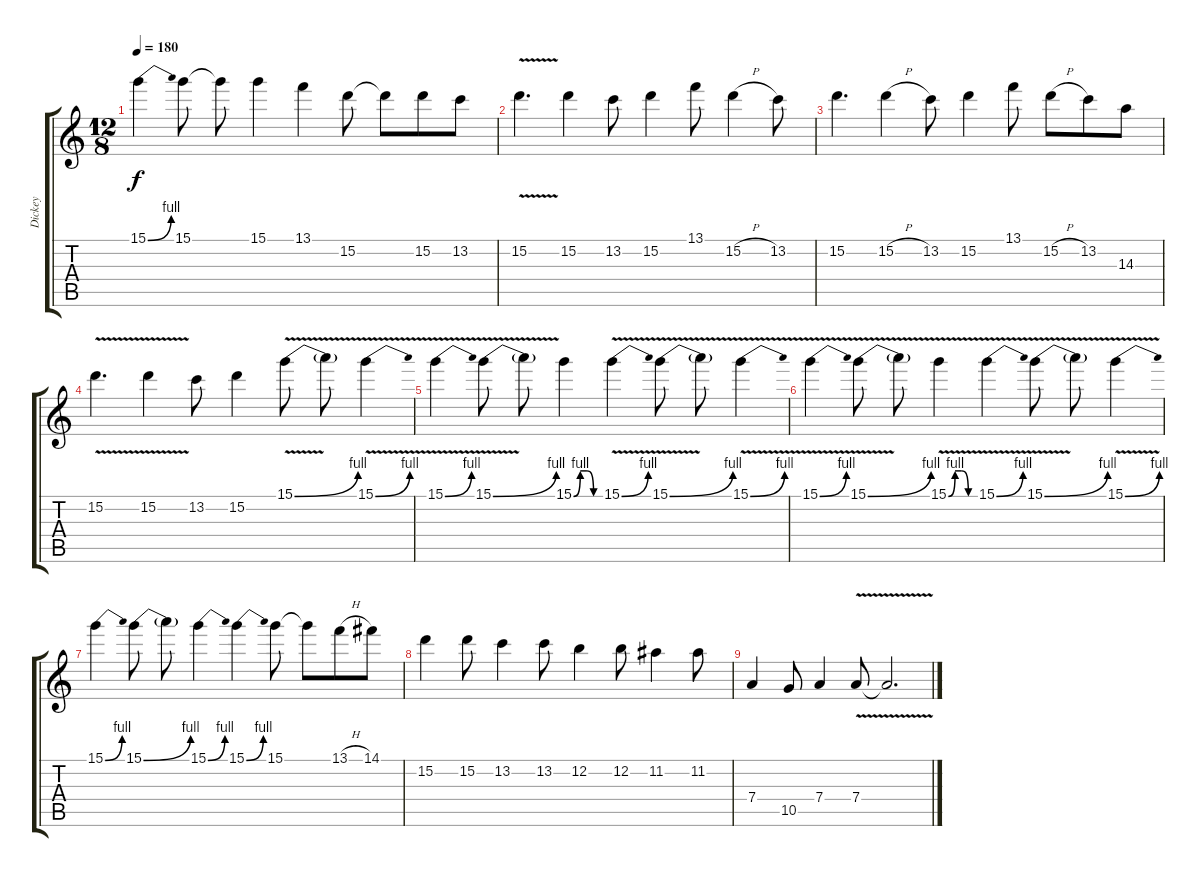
\track ("Dickey" "Dickey") {instrument overdrivenguitar}
\staff {score tabs}
\tuning (E4 B3 G3 D3 A2 E2) {hide}
\ts (12 8)
\tempo 180
\clef g2
\ks c
15.1{be (bend 0 0 60 4)}.4{dy f} 15.1.8 15.1{t}.8 15.1.4 13.1.4 15.2.8 15.2{t}.8 15.2.8 13.2.8 |
15.2{v}.4{d} 15.2.4 13.2.8 15.2.4 13.1.8 15.2{h}.4 13.2.8 |
15.2.4{d} 15.2{h}.4 13.2.8 15.2.4 13.1.8 15.2{h}.8 13.2.8 14.3.8 |
15.2{v}.4{d} 15.2{v}.4 13.2.8 15.2.4 15.1{be (bend 0 0 60 4) v}.8 15.1{t}.8 15.1{be (bend 0 0 60 4) v}.4 |
15.1{be (bend 0 0 60 4) v}.4 15.1{be (bend 0 0 60 4) v}.8 15.1{t}.8 15.1{be (custom 0 0 15 4 30 4 45 0 60 0)}.4 15.1{be (bend 0 0 60 4) v}.4 15.1{be (bend 0 0 60 4) v}.8 15.1{t}.8 15.1{be (bend 0 0 60 4) v}.4 |
15.1{be (bend 0 0 60 4) v}.4 15.1{be (bend 0 0 60 4) v}.8 15.1{t}.8 15.1{be (custom 0 0 15 4 30 4 45 0 60 0) v}.4 15.1{be (bend 0 0 60 4) v}.4 15.1{be (bend 0 0 60 4) v}.8 15.1{t}.8 15.1{be (bend 0 0 60 4) v}.4 |
15.1{be (bend 0 0 60 4)}.4 15.1{be (bend 0 0 60 4)}.8 15.1{t}.8 15.1{be (bend 0 0 60 4)}.4 15.1{be (bend 0 0 60 4)}.4 15.1.8 15.1{t}.8 13.1{h}.8 14.1.8 |
15.2.4 15.2.8 13.2.4 13.2.8 12.2.4 12.2.8 11.2.4 11.2.8 |
7.4.4 10.5.8 7.4.4 7.4{v}.8 7.4{t}.2{d}
